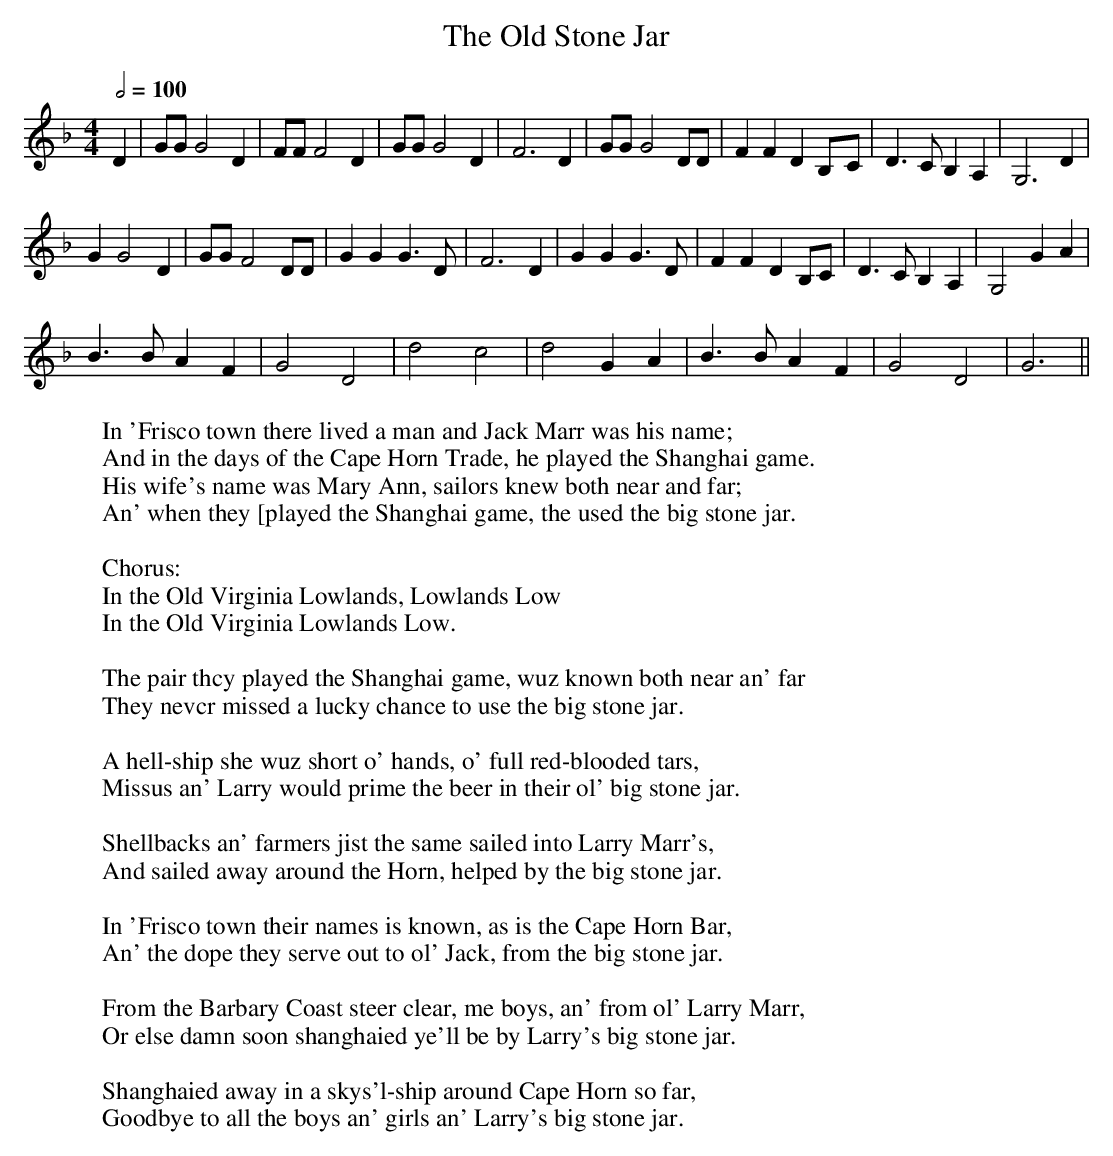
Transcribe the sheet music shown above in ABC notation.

X:1
T:Old Stone Jar, The
M:4/4
L:1/8
Q:2/4=100
W:In 'Frisco town there lived a man and Jack Marr was his name;
W:And in the days of the Cape Horn Trade, he played the Shanghai game.
W:His wife's name was Mary Ann, sailors knew both near and far;
W:An' when they [played the Shanghai game, the used the big stone jar.
W:
W:Chorus:
W:In the Old Virginia Lowlands, Lowlands Low
W:In the Old Virginia Lowlands Low.
W:
W:The pair thcy played the Shanghai game, wuz known both near an' far
W:They nevcr missed a lucky chance to use the big stone jar.
W:
W:A hell-ship she wuz short o' hands, o' full red-blooded tars,
W:Missus an' Larry would prime the beer in their ol' big stone jar.
W:
W:Shellbacks an' farmers jist the same sailed into Larry Marr's,
W:And sailed away around the Horn, helped by the big stone jar.
W:
W:In 'Frisco town their names is known, as is the Cape Horn Bar,
W:An' the dope they serve out to ol' Jack, from the big stone jar.
W:
W:From the Barbary Coast steer clear, me boys, an' from ol' Larry Marr,
W:Or else damn soon shanghaied ye'll be by Larry's big stone jar.
W:
W:Shanghaied away in a skys'l-ship around Cape Horn so far,
W:Goodbye to all the boys an' girls an' Larry's big stone jar.
K:F
D2|GGG4D2|FFF4D2|GGG4D2|F6D2|\
GGG4DD|F2F2 D2B,-C|D3C B,2A,2|G,6 D2|
G2G4D2|GGF4DD|G2G2 G3D|F6D2|\
G2G2 G3D|F2F2 D2B,C|D3C B,2A,2|G,4 G2A2 |
B3B A2F2|G4 D4|d4 c4|d4 G2A2|\
B3B A2F2|G4 D4|G6||
